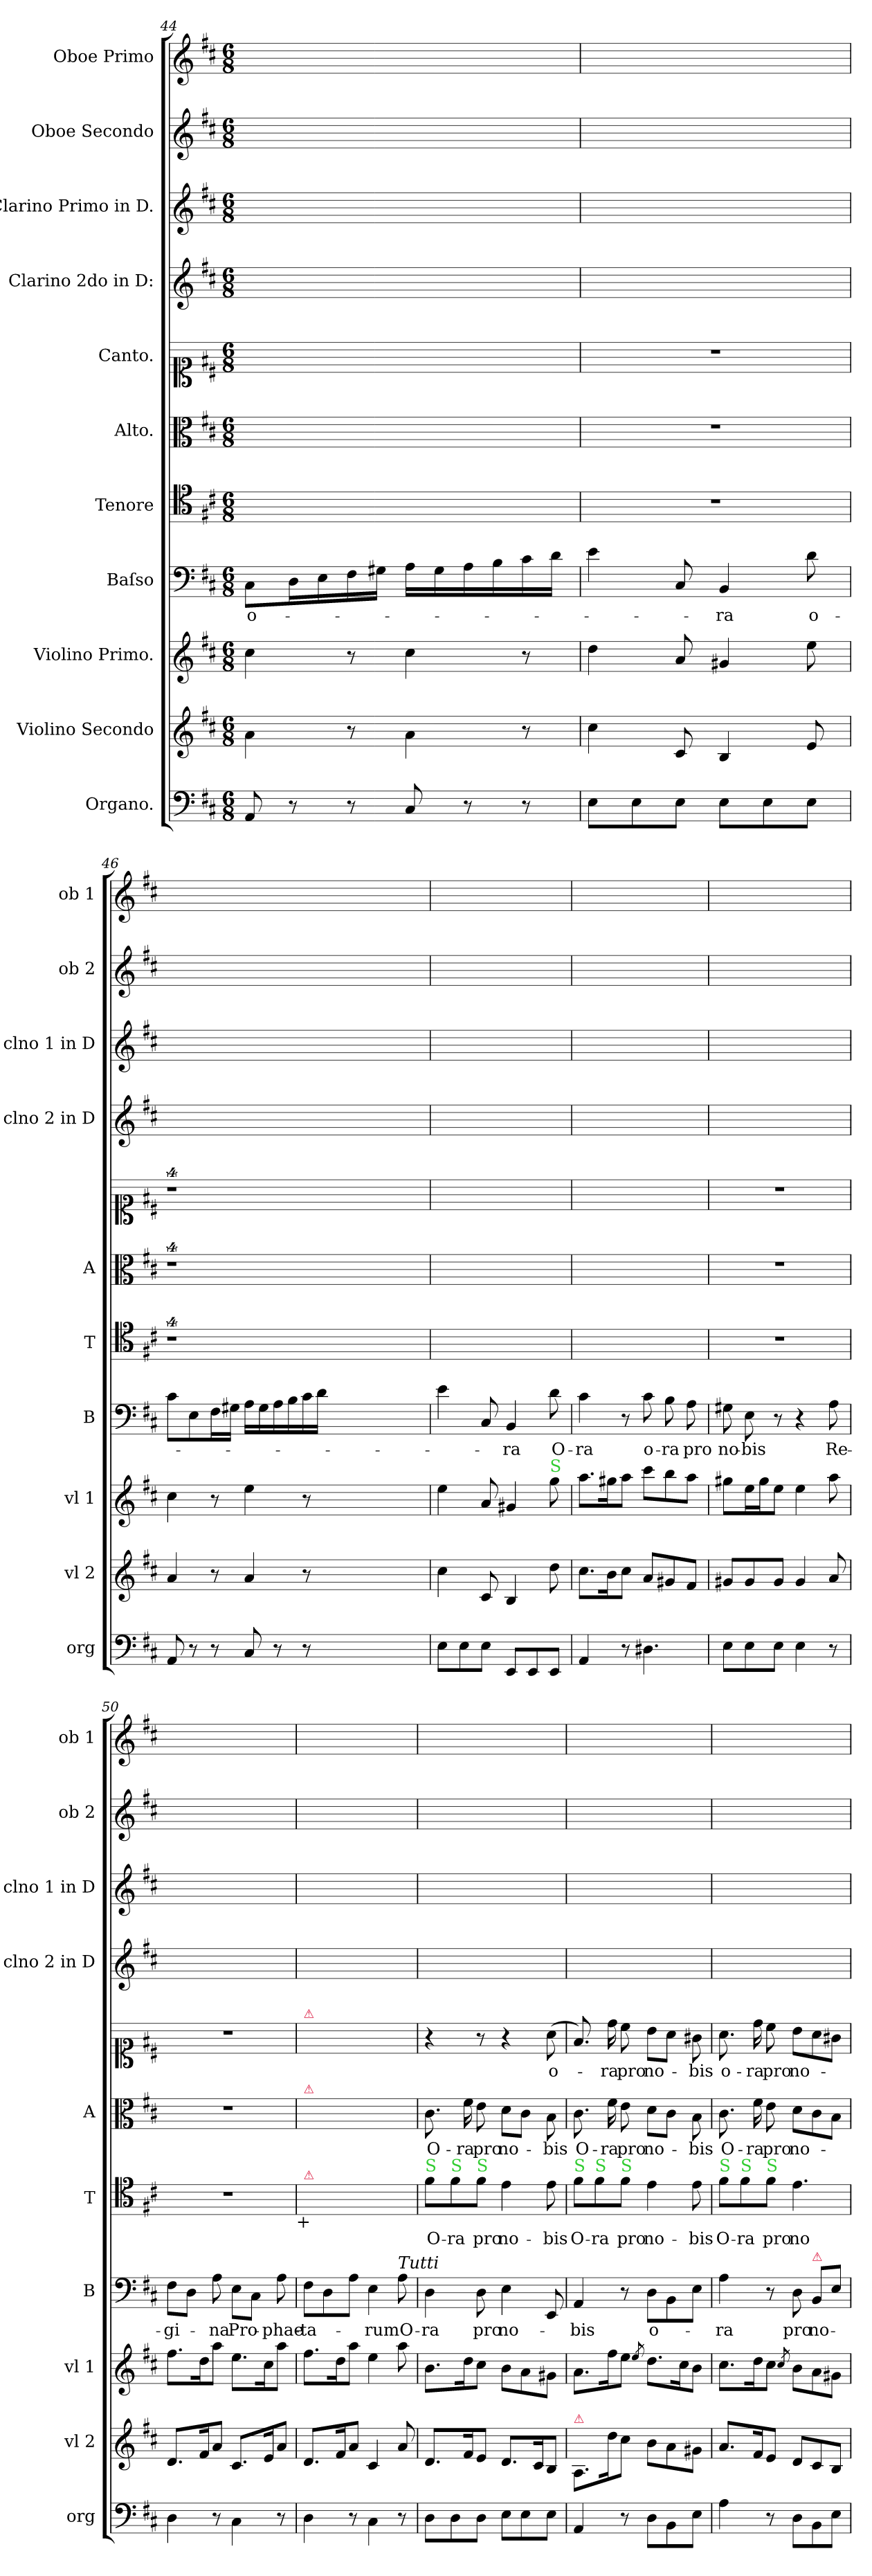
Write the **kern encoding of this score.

**kern	**kern	**dynam	**kern	**dynam	**kern	**text	**kern	**text	**kern	**text	**kern	**text	**kern	**kern	**kern	**kern
*part11	*part10	*part10	*part9	*part9	*part8	*part8	*part7	*part7	*part6	*part6	*part5	*part5	*part4	*part3	*part2	*part1
*staff11	*staff10	*staff10	*staff9	*staff9	*staff8	*staff8	*staff7	*staff7	*staff6	*staff6	*staff5	*staff5	*staff4	*staff3	*staff2	*staff1
*I"Organo.	*I"Violino Secondo	*	*I"Violino Primo.	*	*I"Baſso	*	*I"Tenore	*	*I"Alto.	*	*I"Canto.	*	*I"Clarino 2do in D:	*I"Clarino Primo in D.	*I"Oboe Secondo	*I"Oboe Primo
*I'org	*I'vl 2	*	*I'vl 1	*	*I'B	*	*I'T	*	*I'A	*	*	*	*I'clno 2 in D	*I'clno 1 in D	*I'ob 2	*I'ob 1
*clefF4	*clefG2	*	*clefG2	*	*clefF4	*	*clefC4	*	*clefC3	*	*clefC1	*	*clefG2	*clefG2	*clefG2	*clefG2
*k[f#c#]	*k[f#c#]	*	*k[f#c#]	*	*k[f#c#]	*	*k[f#c#]	*	*k[f#c#]	*	*k[f#c#]	*	*k[f#c#]	*k[f#c#]	*k[f#c#]	*k[f#c#]
*D:	*D:	*	*D:	*	*D:	*	*D:	*	*D:	*	*D:	*	*D:	*D:	*D:	*D:
*M6/8	*M6/8	*	*M6/8	*	*M6/8	*	*M6/8	*	*M6/8	*	*M6/8	*	*M6/8	*M6/8	*M6/8	*M6/8
=44	=44	=44	=44	=44	=44	=44	=44	=44	=44	=44	=44	=44	=44	=44	=44	=44
!	!	!	!	!LO:DY:b	!	!	!	!	!	!	!	!	!	!	!	!
8AA/	4a\	.	4cc#\	pia	8C#\L	o-	2.ryy	.	2.ryy	.	2.ryy	.	2.ryy	2.ryy	2.ryy	2.ryy
8r	.	.	.	.	16D\L	.	.	.	.	.	.	.	.	.	.	.
.	.	.	.	.	16E\	.	.	.	.	.	.	.	.	.	.	.
8r	8r	.	8r	.	16F#\	.	.	.	.	.	.	.	.	.	.	.
.	.	.	.	.	16G#X\JJ	.	.	.	.	.	.	.	.	.	.	.
8C#/	4a\	.	4cc#\	.	16A\LL	.	.	.	.	.	.	.	.	.	.	.
.	.	.	.	.	16G#\	.	.	.	.	.	.	.	.	.	.	.
8r	.	.	.	.	16A\	.	.	.	.	.	.	.	.	.	.	.
.	.	.	.	.	16B\	.	.	.	.	.	.	.	.	.	.	.
8r	8r	.	8r	.	16c#\	.	.	.	.	.	.	.	.	.	.	.
.	.	.	.	.	16d\JJ	.	.	.	.	.	.	.	.	.	.	.
=45	=45	=45	=45	=45	=45	=45	=45	=45	=45	=45	=45	=45	=45	=45	=45	=45
8E\L	4cc#\	.	4dd\	.	4e\	.	2.r	.	2.r	.	2.r	.	2.ryy	2.ryy	2.ryy	2.ryy
8E\	.	.	.	.	.	.	.	.	.	.	.	.	.	.	.	.
8E\J	8c#/	.	8a/	.	8C#/	.	.	.	.	.	.	.	.	.	.	.
8E\L	4B/	.	4g#X/	.	4BB/	-ra	.	.	.	.	.	.	.	.	.	.
8E\	.	.	.	.	.	.	.	.	.	.	.	.	.	.	.	.
8E\J	8e/	.	8ee\	.	8d\	o-	.	.	.	.	.	.	.	.	.	.
=46	=46	=46	=46	=46	=46	=46	=46	=46	=46	=46	=46	=46	=46	=46	=46	=46
8AA/	4a/	.	4cc#\	.	8c#\L	.	4%9r	.	4%9r	.	4%9r	.	2.ryy	2.ryy	2.ryy	2.ryy
8r	.	.	.	.	8E\	.	.	.	.	.	.	.	.	.	.	.
8r	8r	.	8r	.	16F#\L	.	.	.	.	.	.	.	.	.	.	.
.	.	.	.	.	16G#X\JJ	.	.	.	.	.	.	.	.	.	.	.
8C#/	4a/	.	4ee\	.	16A\LL	.	.	.	.	.	.	.	.	.	.	.
.	.	.	.	.	16G#\	.	.	.	.	.	.	.	.	.	.	.
8r	.	.	.	.	16A\	.	.	.	.	.	.	.	.	.	.	.
.	.	.	.	.	16B\	.	.	.	.	.	.	.	.	.	.	.
8r	8r	.	8r	.	16c#\	.	.	.	.	.	.	.	.	.	.	.
.	.	.	.	.	16d\JJ	.	.	.	.	.	.	.	.	.	.	.
1.ryy	1.ryy	.	1.ryy	.	1.ryy	.	.	.	.	.	.	.	1.ryy	1.ryy	1.ryy	1.ryy
=47	=47	=47	=47	=47	=47	=47	=47	=47	=47	=47	=47	=47	=47	=47	=47	=47
8E\L	4cc#\	.	4ee\	.	4e\	.	2.ryy	.	2.ryy	.	2.ryy	.	2.ryy	2.ryy	2.ryy	2.ryy
8E\	.	.	.	.	.	.	.	.	.	.	.	.	.	.	.	.
8E\J	8c#/	.	8a/	.	8C#/	.	.	.	.	.	.	.	.	.	.	.
8EE/L	4B/	.	4g#X/	.	4BB/	-ra	.	.	.	.	.	.	.	.	.	.
8EE/	.	.	.	.	.	.	.	.	.	.	.	.	.	.	.	.
!	!	!	!LO:TX:a:color=limegreen:t=S	!	!	!	!	!	!	!	!	!	!	!	!	!
8EE/J	8dd\	.	8gg\	.	8d\	O-	.	.	.	.	.	.	.	.	.	.
=48	=48	=48	=48	=48	=48	=48	=48	=48	=48	=48	=48	=48	=48	=48	=48	=48
4AA/	8.cc#\L	.	8.aa\L	.	4c#\	-ra	2.ryy	.	2.ryy	.	2.ryy	.	2.ryy	2.ryy	2.ryy	2.ryy
.	16b\K	.	16gg#X\K	.	.	.	.	.	.	.	.	.	.	.	.	.
8r	8cc#\J	.	8aa\J	.	8r	.	.	.	.	.	.	.	.	.	.	.
!	!	!	!	!	!	!LO:LY:i	!	!	!	!	!	!	!	!	!	!
4.D#X\	8a/L	.	8ccc#\L	.	8c#\	o-	.	.	.	.	.	.	.	.	.	.
!	!	!	!	!	!	!LO:LY:i	!	!	!	!	!	!	!	!	!	!
.	8g#X/	.	8bb\	.	8B\	-ra	.	.	.	.	.	.	.	.	.	.
.	8f#/J	.	8aa\J	.	8A\	pro	.	.	.	.	.	.	.	.	.	.
=49	=49	=49	=49	=49	=49	=49	=49	=49	=49	=49	=49	=49	=49	=49	=49	=49
8E\L	8g#X/L	.	8gg#X\L	.	8G#X\	no-	2.r	.	2.r	.	2.r	.	2.ryy	2.ryy	2.ryy	2.ryy
8E\	8g#/	.	16ee\L	.	8E\	-bis	.	.	.	.	.	.	.	.	.	.
.	.	.	16gg#\J	.	.	.	.	.	.	.	.	.	.	.	.	.
8E\J	8g#/J	.	8ee\J	.	8r	.	.	.	.	.	.	.	.	.	.	.
4E\	4g#/	.	4ee\	.	4r	.	.	.	.	.	.	.	.	.	.	.
8r	8a/	.	8aa\	.	8A\	Re-	.	.	.	.	.	.	.	.	.	.
=50	=50	=50	=50	=50	=50	=50	=50	=50	=50	=50	=50	=50	=50	=50	=50	=50
4D\	8.d/L	.	8.ff#\L	.	8F#\L	-gi-	2.r	.	2.r	.	2.r	.	2.ryy	2.ryy	2.ryy	2.ryy
.	.	.	.	.	8D\J	.	.	.	.	.	.	.	.	.	.	.
.	16f#/K	.	16dd\K	.	.	.	.	.	.	.	.	.	.	.	.	.
8r	8a/J	.	8aa\J	.	8A\	-na	.	.	.	.	.	.	.	.	.	.
4C#\	8.c#/L	.	8.ee\L	.	8E\L	Pro-	.	.	.	.	.	.	.	.	.	.
.	.	.	.	.	8C#\J	.	.	.	.	.	.	.	.	.	.	.
.	16e/K	.	16cc#\K	.	.	.	.	.	.	.	.	.	.	.	.	.
8r	8a/J	.	8aa\J	.	8A\	-phae-	.	.	.	.	.	.	.	.	.	.
!	!	!	!	!	!	!	!LO:TX:b:t=+	!	!	!	!	!	!	!	!	!
=51	=51	=51	=51	=51	=51	=51	=51	=51	=51	=51	=51	=51	=51	=51	=51	=51
!	!	!	!	!	!	!	!	!	!	!	!LO:TX:a:color=crimson:t=⚠	!	!	!	!	!
!	!	!	!	!	!	!	!	!	!LO:TX:a:color=crimson:t=⚠	!	!	!	!	!	!	!
!	!	!	!	!	!	!	!LO:TX:a:color=crimson:t=⚠	!	!	!	!	!	!	!	!	!
4D\	8.d/L	.	8.ff#\L	.	8F#\L	-ta-	2.ryy	.	2.ryy	.	2.ryy	.	2.ryy	2.ryy	2.ryy	2.ryy
.	.	.	.	.	8D\	.	.	.	.	.	.	.	.	.	.	.
.	16f#/K	.	16dd\K	.	.	.	.	.	.	.	.	.	.	.	.	.
8r	8a/J	.	8aa\J	.	8A\J	.	.	.	.	.	.	.	.	.	.	.
4C#\	4c#/	.	4ee\	.	4E\	-rum	.	.	.	.	.	.	.	.	.	.
!	!	!	!	!	!LO:TX:a:i:t=Tutti	!	!	!	!	!	!	!	!	!	!	!
8r	8a/	for	8aa\	.	8A\	O-	.	.	.	.	.	.	.	.	.	.
=52	=52	=52	=52	=52	=52	=52	=52	=52	=52	=52	=52	=52	=52	=52	=52	=52
!	!	!	!	!	!	!	!LO:TX:a:color=limegreen:t=S	!	!	!	!	!	!	!	!	!
8D\L	8.d/L	.	8.b\L	.	4D\	-ra	8f#\L	O-	8.c#\	O-	4r	.	2.ryy	2.ryy	2.ryy	2.ryy
!	!	!	!	!	!	!	!LO:TX:a:color=limegreen:t=S	!	!	!	!	!	!	!	!	!
8D\	.	.	.	.	.	.	8f#\	-ra	.	.	.	.	.	.	.	.
.	16f#/K	.	16dd\K	.	.	.	.	.	16f#\	-ra	.	.	.	.	.	.
!	!	!	!	!	!	!	!LO:TX:a:color=limegreen:t=S	!	!	!	!	!	!	!	!	!
8D\J	8e/J	.	8cc#\J	.	8D\	pro	8f#\J	pro	8e\	pro	8r	.	.	.	.	.
8E\L	8.d/L	.	8b\L	.	4E\	no-	4e\	no-	8d\L	no-	4r	.	.	.	.	.
8E\	.	.	8a\	.	.	.	.	.	8c#\J	.	.	.	.	.	.	.
.	16c#/K	.	.	.	.	.	.	.	.	.	.	.	.	.	.	.
8E\J	8B/J	.	8g#X\J	.	8EE/	.	8e\	-bis	8B\	-bis	(8a\	o-	.	.	.	.
=53	=53	=53	=53	=53	=53	=53	=53	=53	=53	=53	=53	=53	=53	=53	=53	=53
!	!	!	!	!	!	!	!LO:TX:a:color=limegreen:t=S	!	!	!	!	!	!	!	!	!
!	!LO:TX:a:color=crimson:t=⚠	!	!	!	!	!	!	!	!	!	!	!	!	!	!	!
4AA/	8.A/L	.	8.a\L	.	4AA/	-bis	8f#\L	O-	8.c#\	O-	8.f#/)	.	2.ryy	2.ryy	2.ryy	2.ryy
!	!	!	!	!	!	!	!LO:TX:a:color=limegreen:t=S	!	!	!	!	!	!	!	!	!
.	.	.	.	.	.	.	8f#\	-ra	.	.	.	.	.	.	.	.
.	16dd\K	.	16ff#\K	.	.	.	.	.	16f#\	-ra	16dd\	-ra	.	.	.	.
!	!	!	!	!	!	!	!LO:TX:a:color=limegreen:t=S	!	!	!	!	!	!	!	!	!
8r	8cc#\J	.	8ee\J	.	8r	.	8f#\J	pro	8e\	pro	8cc#\	pro	.	.	.	.
.	.	.	8qee/	.	.	.	.	.	.	.	.	.	.	.	.	.
8D\L	8b\L	.	8.dd\L	.	8D\L	o-	4e\	no-	8d\L	no-	8b\L	no-	.	.	.	.
8BB\	8a\	.	.	.	8BB\	.	.	.	8c#\J	.	8a\J	.	.	.	.	.
.	.	.	16cc#\K	.	.	.	.	.	.	.	.	.	.	.	.	.
8E\J	8g#X\J	.	8b\J	.	8E\J	.	8e\	-bis	8B\	-bis	8g#X\	-bis	.	.	.	.
=54	=54	=54	=54	=54	=54	=54	=54	=54	=54	=54	=54	=54	=54	=54	=54	=54
!	!	!	!	!	!	!	!LO:TX:a:color=limegreen:t=S	!	!	!	!	!	!	!	!	!
4A\	8.a/L	.	8.cc#\L	.	4A\	-ra	8f#\L	O-	8.c#\	O-	8.a\	o-	2.ryy	2.ryy	2.ryy	2.ryy
!	!	!	!	!	!	!	!LO:TX:a:color=limegreen:t=S	!	!	!	!	!	!	!	!	!
.	.	.	.	.	.	.	8f#\	-ra	.	.	.	.	.	.	.	.
.	16f#/K	.	16dd\K	.	.	.	.	.	16f#\	-ra	16dd\	-ra	.	.	.	.
!	!	!	!	!	!	!	!LO:TX:a:color=limegreen:t=S	!	!	!	!	!	!	!	!	!
8r	8e/J	.	8cc#\J	.	8r	.	8f#\J	pro	8e\	pro	8cc#\	pro	.	.	.	.
.	.	.	8qcc#/	.	.	.	.	.	.	.	.	.	.	.	.	.
8D\L	8d/L	.	8b\L	.	8D\	pro	4.e\	no-	8d\L	no-	8b\L	no-	.	.	.	.
!	!	!	!	!	!LO:TX:a:color=crimson:t=⚠	!	!	!	!	!	!	!	!	!	!	!
8BB\	8c#/	.	8a\	.	8BB/L	no-	.	.	8c#\	.	8a\	.	.	.	.	.
8E\J	8B/J	.	8g#X\J	.	8E\J	.	.	.	8B\J	.	8g#X\J	.	.	.	.	.
=	=	=	=	=	=	=	=	=	=	=	=	=	=	=	=	=
*-	*-	*-	*-	*-	*-	*-	*-	*-	*-	*-	*-	*-	*-	*-	*-	*-
